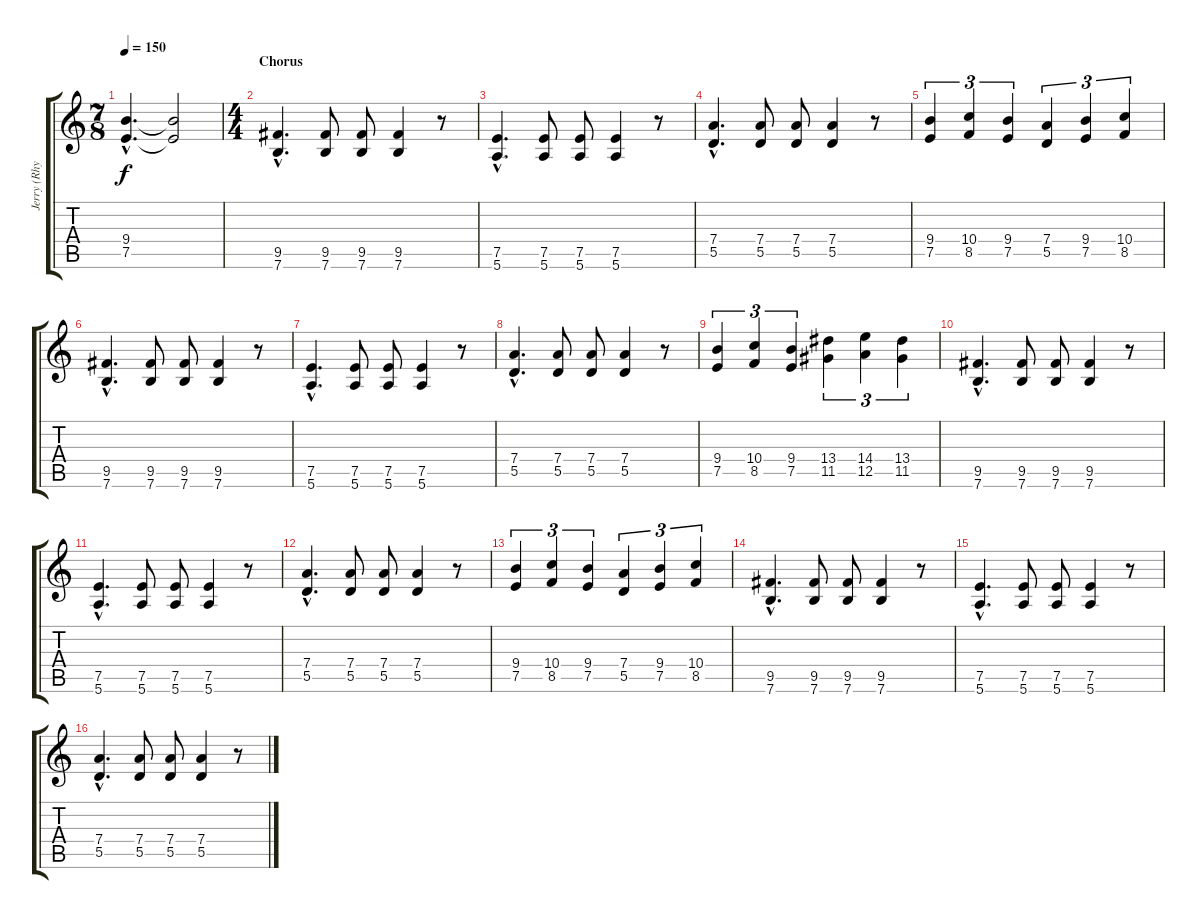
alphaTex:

\track ("Jerry (Rhythm)" "Jerry (Rhy") {instrument distortionguitar}
\staff {score tabs}
\tuning (E4 B3 G3 D3 A2 E2) {hide}
\ts (7 8)
\tempo 150
\clef g2
\ks c
(9.4{hac t} 7.5{hac t}).4{d dy f} (9.4{t} 7.5{t}).2 |
\ts (4 4)
\section ("" "Chorus")
(9.5{hac} 7.6{hac}).4{d} (9.5 7.6).8 (9.5 7.6).8 (9.5 7.6).4 r.8 |
(7.5{hac} 5.6{hac}).4{d} (7.5 5.6).8 (7.5 5.6).8 (7.5 5.6).4 r.8 |
(7.4{hac} 5.5{hac}).4{d} (7.4 5.5).8 (7.4 5.5).8 (7.4 5.5).4 r.8 |
(9.4 7.5).4{tu (3 2)} (10.4 8.5).4{tu (3 2)} (9.4 7.5).4{tu (3 2)} (7.4 5.5).4{tu (3 2)} (9.4 7.5).4{tu (3 2)} (10.4 8.5).4{tu (3 2)} |
(9.5{hac} 7.6{hac}).4{d} (9.5 7.6).8 (9.5 7.6).8 (9.5 7.6).4 r.8 |
(7.5{hac} 5.6{hac}).4{d} (7.5 5.6).8 (7.5 5.6).8 (7.5 5.6).4 r.8 |
(7.4{hac} 5.5{hac}).4{d} (7.4 5.5).8 (7.4 5.5).8 (7.4 5.5).4 r.8 |
(9.4 7.5).4{tu (3 2)} (10.4 8.5).4{tu (3 2)} (9.4 7.5).4{tu (3 2)} (13.4 11.5).4{tu (3 2)} (14.4 12.5).4{tu (3 2)} (13.4 11.5).4{tu (3 2)} |
(9.5{hac} 7.6{hac}).4{d} (9.5 7.6).8 (9.5 7.6).8 (9.5 7.6).4 r.8 |
(7.5{hac} 5.6{hac}).4{d} (7.5 5.6).8 (7.5 5.6).8 (7.5 5.6).4 r.8 |
(7.4{hac} 5.5{hac}).4{d} (7.4 5.5).8 (7.4 5.5).8 (7.4 5.5).4 r.8 |
(9.4 7.5).4{tu (3 2)} (10.4 8.5).4{tu (3 2)} (9.4 7.5).4{tu (3 2)} (7.4 5.5).4{tu (3 2)} (9.4 7.5).4{tu (3 2)} (10.4 8.5).4{tu (3 2)} |
(9.5{hac} 7.6{hac}).4{d} (9.5 7.6).8 (9.5 7.6).8 (9.5 7.6).4 r.8 |
(7.5{hac} 5.6{hac}).4{d} (7.5 5.6).8 (7.5 5.6).8 (7.5 5.6).4 r.8 |
(7.4{hac} 5.5{hac}).4{d} (7.4 5.5).8 (7.4 5.5).8 (7.4 5.5).4 r.8
